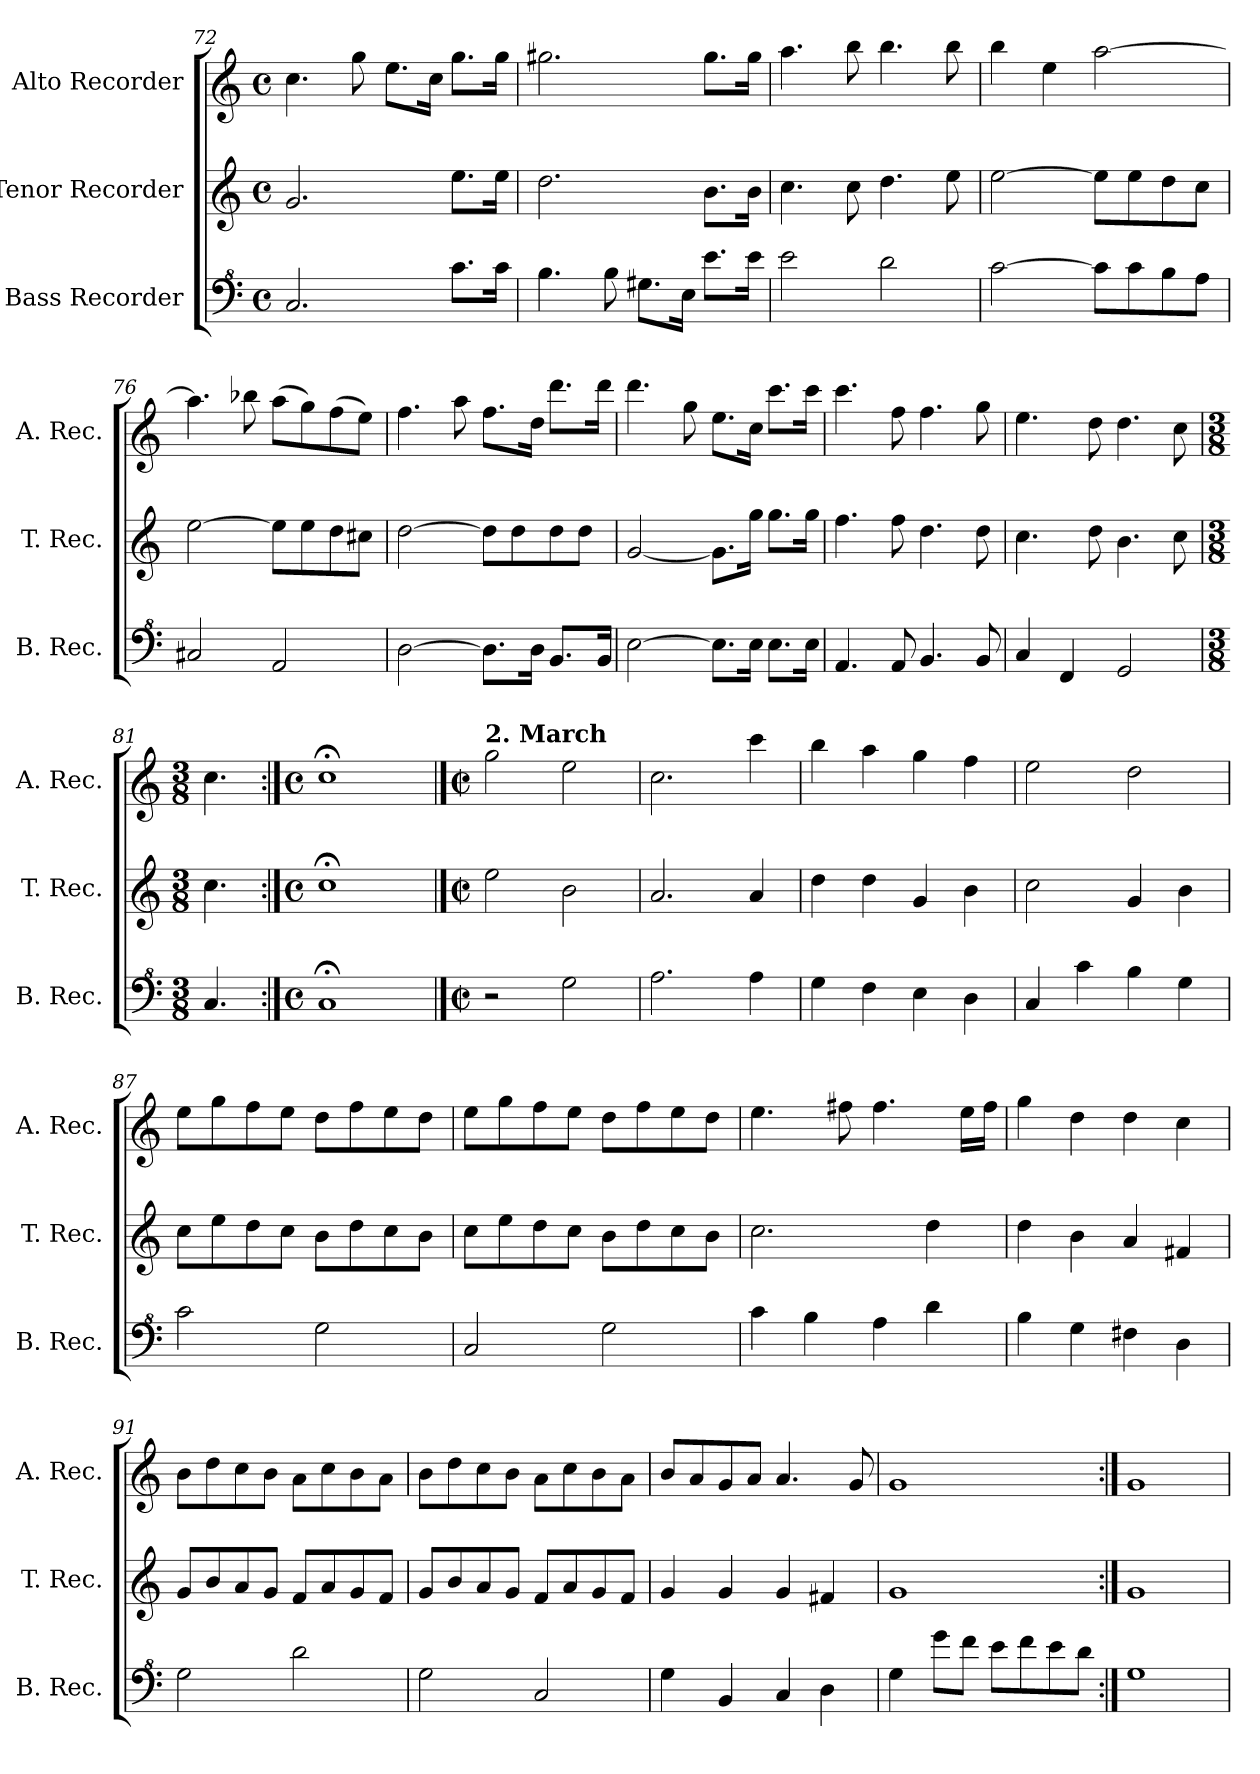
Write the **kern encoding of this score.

**kern	**kern	**kern
*part3	*part2	*part1
*staff3	*staff2	*staff1
*I"Bass Recorder	*I"Tenor Recorder	*I"Alto Recorder
*I'B. Rec.	*I'T. Rec.	*I'A. Rec.
!!LO:LB:g=z
*clefF^4	*clefG2	*clefG2
*k[]	*k[]	*k[]
*M4/4	*M4/4	*M4/4
*met(c)	*met(c)	*met(c)
=72	=72	=72
2.c/	2.g/	4.cc\
.	.	8gg\
.	.	8.ee\L
.	.	16cc\Jk
8.cc\L	8.ee\L	8.gg\L
16cc\Jk	16ee\Jk	16gg\Jk
=73	=73	=73
4.b\	2.dd\	2.gg#X\
8b\	.	.
8.g#X\L	.	.
16e\Jk	.	.
8.ee\L	8.b\L	8.gg#\L
16ee\Jk	16b\Jk	16gg#\Jk
=74	=74	=74
2ee\	4.cc\	4.aa\
.	8cc\	8bb\
2dd\	4.dd\	4.bb\
.	8ee\	8bb\
=75	=75	=75
[2cc\	[2ee\	4bb\
.	.	4ee\
8cc\L]	8ee\L]	[2aa\
8cc\	8ee\	.
8b\	8dd\	.
8a\J	8cc\J	.
=76	=76	=76
2c#X/	[2ee\	4.aa\]
.	.	8bb-X\
2A/	8ee\L]	(8aa\L
.	8ee\	8gg\)
.	8dd\	(8ff\
.	8cc#X\J	8ee\J)
=77	=77	=77
[2d\	[2dd\	4.ff\
.	.	8aa\
8.d\L]	8dd\L]	8.ff\L
.	8dd\	.
16d\Jk	.	16dd\Jk
8.B/L	8dd\	8.ddd\L
.	8dd\J	.
16B/Jk	.	16ddd\Jk
=78	=78	=78
[2e\	[2g/	4.ddd\
.	.	8gg\
8.e\L]	8.g\L]	8.ee\L
16e\Jk	16gg\Jk	16cc\Jk
8.e\L	8.gg\L	8.ccc\L
16e\Jk	16gg\Jk	16ccc\Jk
!!LO:LB:g=z
=79	=79	=79
4.A/	4.ff\	4.ccc\
8A/	8ff\	8ff\
4.B/	4.dd\	4.ff\
8B/	8dd\	8gg\
=80	=80	=80
4c/	4.cc\	4.ee\
4F/	.	.
.	8dd\	8dd\
2G/	4.b\	4.dd\
.	8cc\	8cc\
=81	=81	=81
*M3/8	*M3/8	*M3/8
4.c/	4.cc\	4.cc\
=82:|!	=82:|!	=82:|!
*M4/4	*M4/4	*M4/4
*met(c)	*met(c)	*met(c)
1c;<	1cc;<	1cc;<
!!LO:PB:g=z
==83	==83	==83
*M2/2	*M2/2	*M2/2
*met(c|)	*met(c|)	*met(c|)
*	*	*MM220
!	!	!LO:TX:a:B:t=2. March
2r	2ee\	2gg\
2g\	2b\	2ee\
=84	=84	=84
2.a\	2.a/	2.cc\
4a\	4a/	4ccc\
=85	=85	=85
4g\	4dd\	4bb\
4f\	4dd\	4aa\
4e\	4g/	4gg\
4d\	4b\	4ff\
=86	=86	=86
4c/	2cc\	2ee\
4cc\	.	.
4b\	4g/	2dd\
4g\	4b\	.
=87	=87	=87
2cc\	8cc\L	8ee\L
.	8ee\	8gg\
.	8dd\	8ff\
.	8cc\J	8ee\J
2g\	8b\L	8dd\L
.	8dd\	8ff\
.	8cc\	8ee\
.	8b\J	8dd\J
=88	=88	=88
2c/	8cc\L	8ee\L
.	8ee\	8gg\
.	8dd\	8ff\
.	8cc\J	8ee\J
2g\	8b\L	8dd\L
.	8dd\	8ff\
.	8cc\	8ee\
.	8b\J	8dd\J
=89	=89	=89
4cc\	2.cc\	4.ee\
4b\	.	.
.	.	8ff#X\
4a\	.	4.ff#\
4dd\	4dd\	.
.	.	16ee\LL
.	.	16ff#\JJ
=90	=90	=90
4b\	4dd\	4gg\
4g\	4b\	4dd\
4f#X\	4a/	4dd\
4d\	4f#X/	4cc\
=91	=91	=91
2g\	8g/L	8b\L
.	8b/	8dd\
.	8a/	8cc\
.	8g/J	8b\J
2dd\	8f/L	8a\L
.	8a/	8cc\
.	8g/	8b\
.	8f/J	8a\J
!!LO:LB:g=z
=92	=92	=92
2g\	8g/L	8b\L
.	8b/	8dd\
.	8a/	8cc\
.	8g/J	8b\J
2c/	8f/L	8a\L
.	8a/	8cc\
.	8g/	8b\
.	8f/J	8a\J
=93	=93	=93
4g\	4g/	8b/L
.	.	8a/
4B/	4g/	8g/
.	.	8a/J
4c/	4g/	4.a/
4d\	4f#X/	.
.	.	8g/
=94	=94	=94
4g\	1g	1g
8gg\L	.	.
8ff\J	.	.
8ee\L	.	.
8ff\	.	.
8ee\	.	.
8dd\J	.	.
=94X2:|!	=94X2:|!	=94X2:|!
1g	1g	1g
=	=	=
*-	*-	*-
